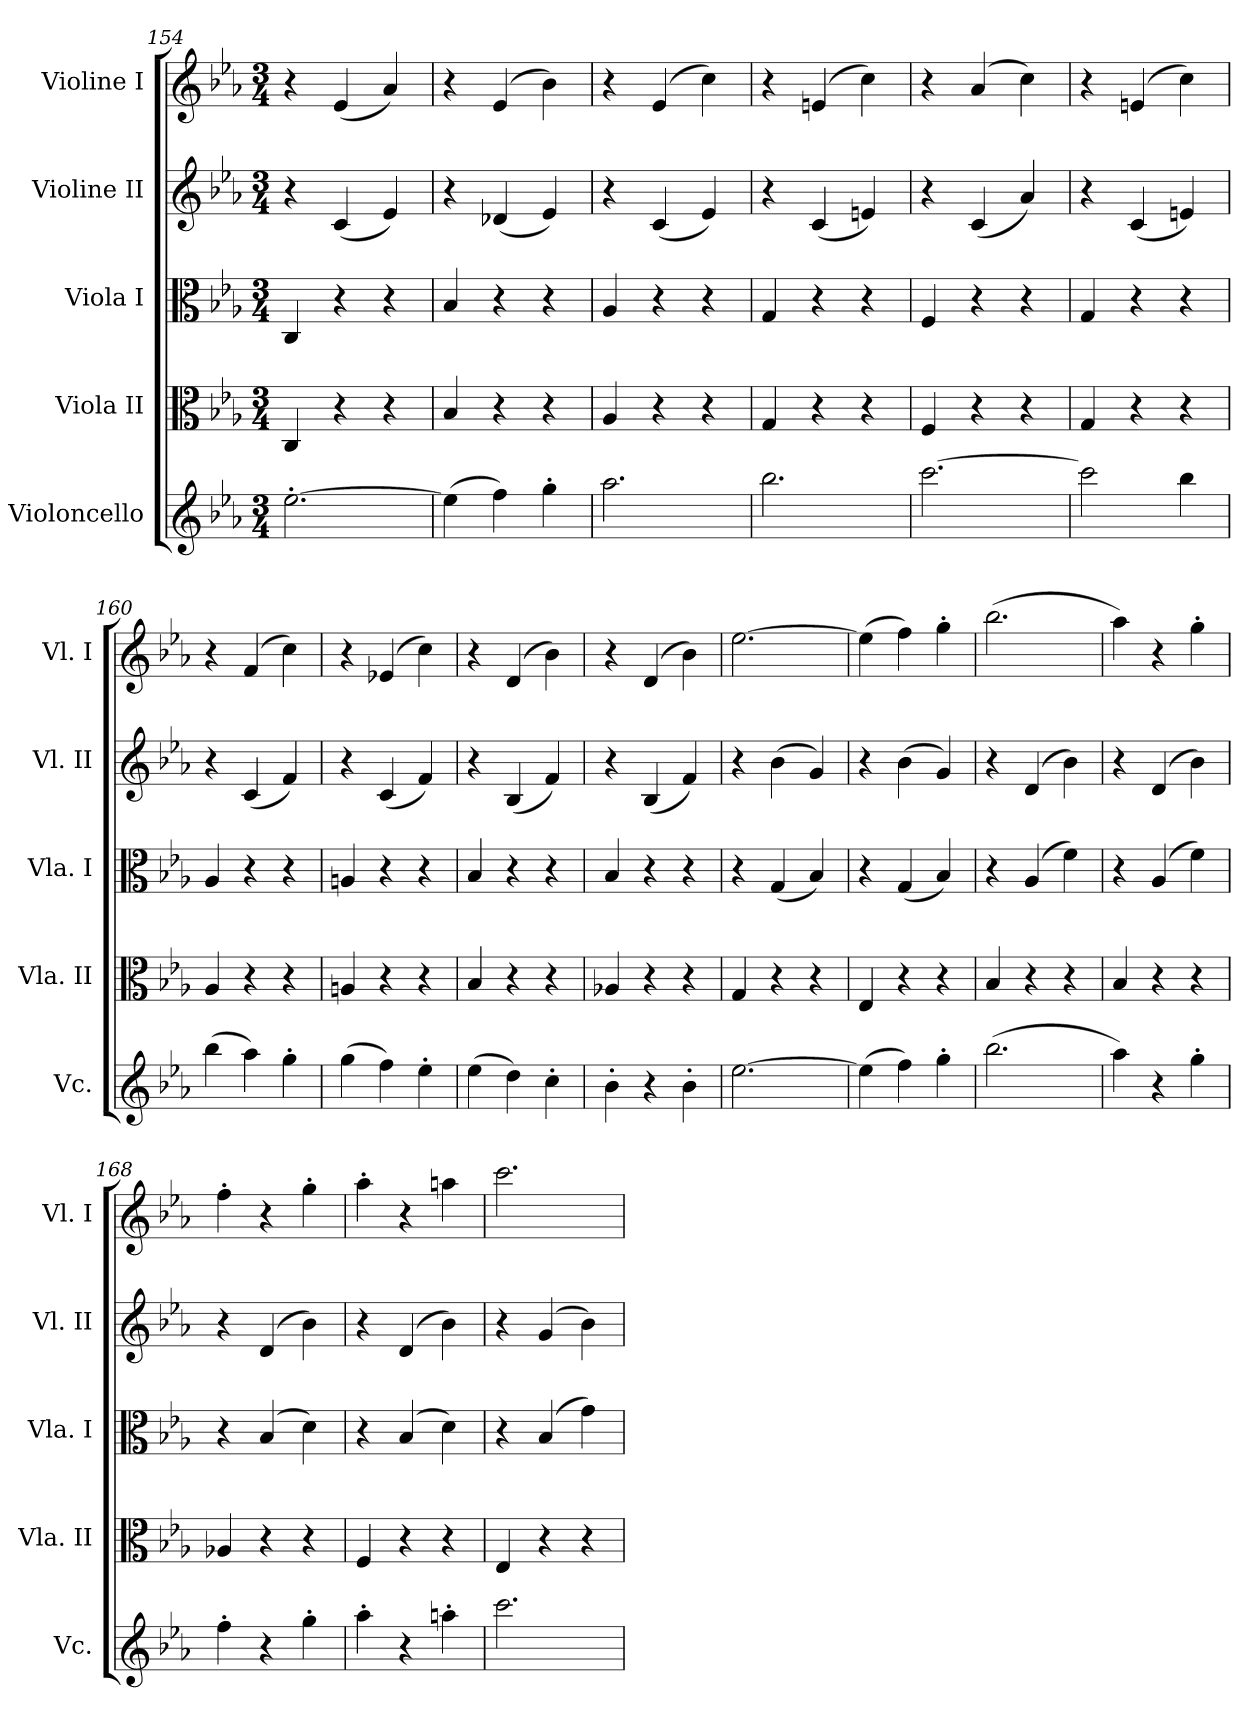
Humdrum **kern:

**kern	**kern	**kern	**kern	**kern
*part5	*part4	*part3	*part2	*part1
*staff5	*staff4	*staff3	*staff2	*staff1
*I"Violoncello	*I"Viola II	*I"Viola I	*I"Violine II	*I"Violine I
*I'Vc.	*I'Vla. II	*I'Vla. I	*I'Vl. II	*I'Vl. I
*clefG2	*clefC3	*clefC3	*clefG2	*clefG2
*k[b-e-a-]	*k[b-e-a-]	*k[b-e-a-]	*k[b-e-a-]	*k[b-e-a-]
*E-:	*E-:	*E-:	*E-:	*E-:
*M3/4	*M3/4	*M3/4	*M3/4	*M3/4
=154	=154	=154	=154	=154
[2.ee-'	4C	4C	4r	4r
.	4r	4r	(4c	(4e-
.	4r	4r	4e-)	4a-)
=155	=155	=155	=155	=155
(4ee-]	4B-	4B-	4r	4r
4ff)	4r	4r	(4d-X	(4e-
4gg'	4r	4r	4e-)	4b-)
=156	=156	=156	=156	=156
2.aa-	4A-	4A-	4r	4r
.	4r	4r	(4c	(4e-
.	4r	4r	4e-)	4cc)
=157	=157	=157	=157	=157
2.bb-	4G	4G	4r	4r
.	4r	4r	(4c	(4en
.	4r	4r	4en)	4cc)
=158	=158	=158	=158	=158
[2.ccc	4F	4F	4r	4r
.	4r	4r	(4c	(4a-
.	4r	4r	4a-)	4cc)
=159	=159	=159	=159	=159
2ccc]	4G	4G	4r	4r
.	4r	4r	(4c	(4en
4bb-	4r	4r	4en)	4cc)
=160	=160	=160	=160	=160
(4bb-	4A-	4A-	4r	4r
4aa-)	4r	4r	(4c	(4f
4gg'	4r	4r	4f)	4cc)
=161	=161	=161	=161	=161
(4gg	4An	4An	4r	4r
4ff)	4r	4r	(4c	(4e-X
4ee-'	4r	4r	4f)	4cc)
=162	=162	=162	=162	=162
(4ee-	4B-	4B-	4r	4r
4dd)	4r	4r	(4B-	(4d
4cc'	4r	4r	4f)	4b-)
=163	=163	=163	=163	=163
4b-'	4A-X	4B-	4r	4r
4r	4r	4r	(4B-	(4d
4b-'	4r	4r	4f)	4b-)
=164	=164	=164	=164	=164
[2.ee-	4G	4r	4r	[2.ee-
.	4r	(4G	(4b-	.
.	4r	4B-)	4g)	.
=165	=165	=165	=165	=165
(4ee-]	4E-	4r	4r	(4ee-]
4ff)	4r	(4G	(4b-	4ff)
4gg'	4r	4B-)	4g)	4gg'
=166	=166	=166	=166	=166
(2.bb-	4B-	4r	4r	(2.bb-
.	4r	(4A-	(4d	.
.	4r	4f)	4b-)	.
=167	=167	=167	=167	=167
4aa-)	4B-	4r	4r	4aa-)
4r	4r	(4A-	(4d	4r
4gg'	4r	4f)	4b-)	4gg'
=168	=168	=168	=168	=168
4ff'	4A-X	4r	4r	4ff'
4r	4r	(4B-	(4d	4r
4gg'	4r	4d)	4b-)	4gg'
=169	=169	=169	=169	=169
4aa-'	4F	4r	4r	4aa-'
4r	4r	(4B-	(4d	4r
4aan'	4r	4d)	4b-)	4aan
=170	=170	=170	=170	=170
2.ccc	4E-	4r	4r	2.ccc
.	4r	(4B-	(4g	.
.	4r	4g)	4b-)	.
=	=	=	=	=
*-	*-	*-	*-	*-
